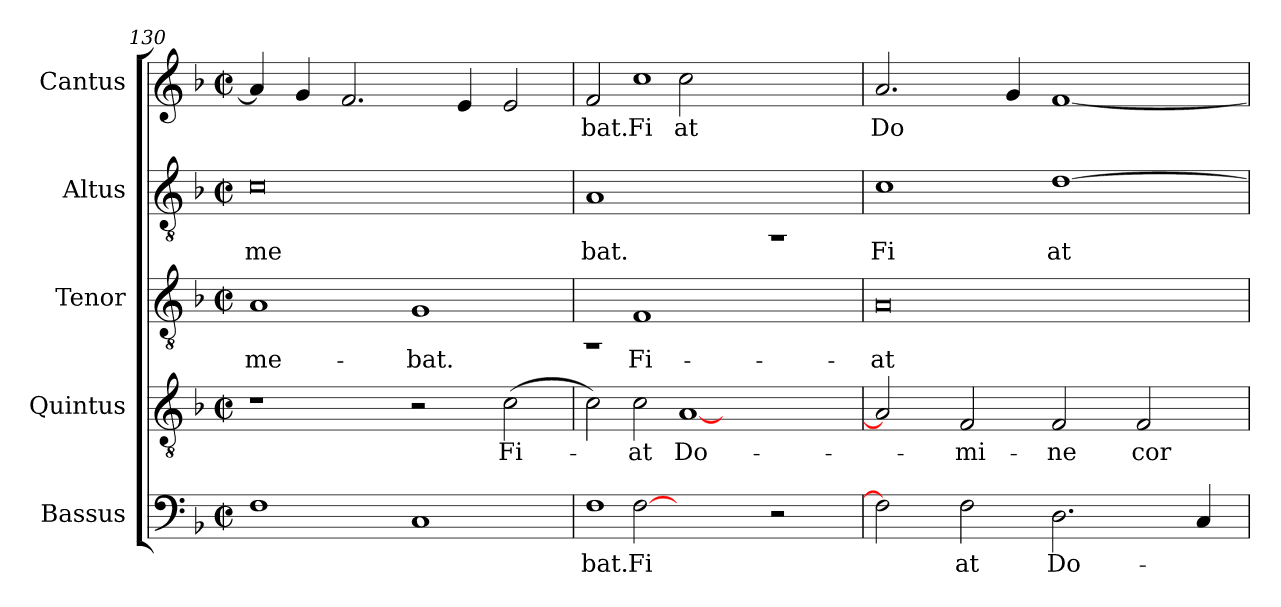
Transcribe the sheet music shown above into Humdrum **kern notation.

**kern	**text	**kern	**text	**kern	**text	**kern	**text	**kern	**text
*part5	*part5	*part4	*part4	*part3	*part3	*part2	*part2	*part1	*part1
*staff5	*staff5	*staff4	*staff4	*staff3	*staff3	*staff2	*staff2	*staff1	*staff1
*I"Bassus	*	*I"Quintus	*	*I"Tenor	*	*I"Altus	*	*I"Cantus	*
*clefF4	*	*clefGv2	*	*clefGv2	*	*clefGv2	*	*clefG2	*
*k[b-]	*	*k[b-]	*	*k[b-]	*	*k[b-]	*	*k[b-]	*
*F:	*	*F:	*	*F:	*	*F:	*	*F:	*
*M2/2	*	*M2/2	*	*M2/2	*	*M2/2	*	*M2/2	*
*met(c|)	*	*met(c|)	*	*met(c|)	*	*met(c|)	*	*met(c|)	*
=130	=130	=130	=130	=130	=130	=130	=130	=130	=130
!	!	!	!	!	!LO:LY:b:cj	!	!LO:LY:b:cj	!	!
1F	.	1r	.	1A	-me-	0c	me	4a/]	.
.	.	.	.	.	.	.	.	4g/	.
.	.	.	.	.	.	.	.	2.f/	.
!	!	!	!	!	!LO:LY:b:cj	!	!	!	!
1C	.	2r	.	1G	-bat.	.	.	.	.
.	.	.	.	.	.	.	.	4e/	.
!	!	!	!LO:LY:b:cj	!	!	!	!	!	!
.	.	(>2c\	Fi-	.	.	.	.	2e/	.
=131	=131	=131	=131	=131	=131	=131	=131	=131	=131
!LO:N:vis=1	!LO:LY:b:cj	!LO:N:vis=2	!	!LO:N:vis=1	!	!	!LO:LY:b:cj	!LO:N:vis=2	!LO:LY:b:cj
4F	bat.	4c\)	.	4rAA	.	1A	bat.	4f/	bat.
!LO:N:vis=2	!LO:LY:b:cj	!LO:N:vis=2	!LO:LY:b:cj	!LO:N:vis=1	!LO:LY:b:cj	!	!	!LO:N:vis=1	!LO:LY:b:cj
[>4F\	Fi	4c\	-at	4F	Fi-	.	.	4cc	Fi
!	!	!LO:N:vis=1	!LO:LY:b:cj	!	!	!	!	!LO:N:vis=2	!LO:LY:b:cj
2ryy	.	[>4A	Do-	1ryy	.	.	.	4cc\	at
.	.	2.ryy	.	.	.	.	.	2.ryy	.
!	!	!	!	!	!	!LO:N:vis=1	!	!	!
2r	.	.	.	.	.	4rAA	.	.	.
.	.	.	.	.	.	4ryy	.	.	.
!!LO:PB:g=z
=132	=132	=132	=132	=132	=132	=132	=132	=132	=132
!	!	!	!	!	!LO:LY:b:cj	!	!LO:LY:b:cj	!	!LO:LY:b
*^	*	*^	*	*	*	*	*	*	*
2F\]	32ryy	.	2A/]	64ryy	.	0A	-at	1c	Fi	2.a/	Do
.	.	.	.	1ryy	.	.	.	.	.	.	.
.	1ryy	.	.	.	.	.	.	.	.	.	.
!	!	!LO:LY:b:cj	!	!	!LO:LY:b:cj	!	!	!	!	!	!
2F\	.	at	2F/	.	-mi-	.	.	.	.	.	.
.	.	.	.	.	.	.	.	.	.	4g/	.
!	!	!LO:LY:b	!	!	!LO:LY:b:cj	!	!	!	!LO:LY:b:cj	!	!
2.D\	.	Do-	2F/	.	-ne	.	.	[>1d	at	[<1f	.
.	.	.	.	2ryy	.	.	.	.	.	.	.
.	2ryy	.	.	.	.	.	.	.	.	.	.
!	!	!	!	!	!LO:LY:b:cj	!	!	!	!	!	!
.	.	.	2F/	.	cor	.	.	.	.	.	.
.	.	.	.	4ryy	.	.	.	.	.	.	.
.	4...ryy	.	.	.	.	.	.	.	.	.	.
4C/	.	.	.	.	.	.	.	.	.	.	.
.	.	.	.	8...ryy	.	.	.	.	.	.	.
*v	*v	*	*	*	*	*	*	*	*	*	*
*	*	*v	*v	*	*	*	*	*	*	*
=	=	=	=	=	=	=	=	=	=
*-	*-	*-	*-	*-	*-	*-	*-	*-	*-
